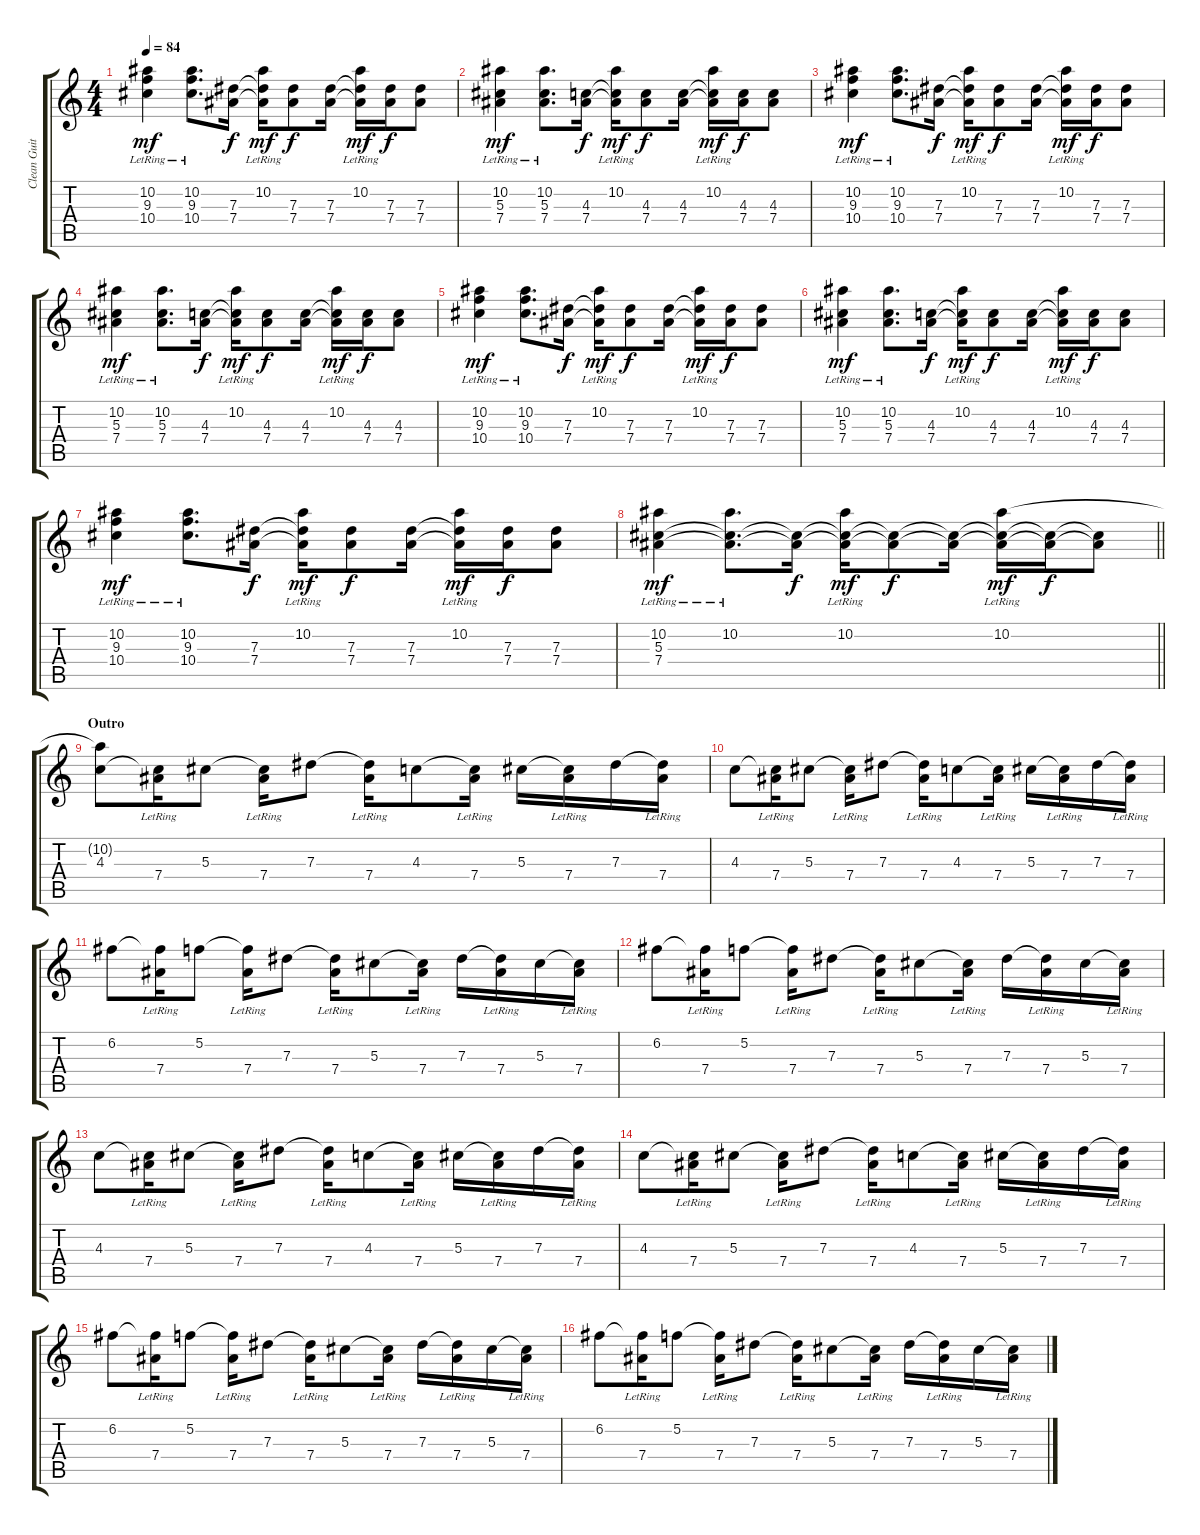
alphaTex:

\track ("Clean Guitar" "Clean Guit") {instrument electricguitarclean}
\staff {score tabs}
\tuning (F4 C4 Ab3 Eb3 Bb2 F2) {hide}
\ts (4 4)
\tempo 84
\clef g2
\ks c
(10.2{lr} 9.3 10.4).4{dy mf} (10.2{lr} 9.3 10.4).8{d} (7.3 7.4).16{dy f} (10.2{lr} 7.3{t} 7.4{t}).16{dy mf} (7.3 7.4).8{dy f} (7.3 7.4).16 (10.2{lr} 7.3{t} 7.4{t}).16{dy mf} (7.3 7.4).16{dy f} (7.3 7.4).8 |
(10.2{lr} 5.3 7.4).4{dy mf} (10.2{lr} 5.3 7.4).8{d} (4.3 7.4).16{dy f} (10.2{lr} 4.3{t} 7.4{t}).16{dy mf} (4.3 7.4).8{dy f} (4.3 7.4).16 (10.2{lr} 4.3{t} 7.4{t}).16{dy mf} (4.3 7.4).16{dy f} (4.3 7.4).8 |
(10.2{lr} 9.3 10.4).4{dy mf} (10.2{lr} 9.3 10.4).8{d} (7.3 7.4).16{dy f} (10.2{lr} 7.3{t} 7.4{t}).16{dy mf} (7.3 7.4).8{dy f} (7.3 7.4).16 (10.2{lr} 7.3{t} 7.4{t}).16{dy mf} (7.3 7.4).16{dy f} (7.3 7.4).8 |
(10.2{lr} 5.3 7.4).4{dy mf} (10.2{lr} 5.3 7.4).8{d} (4.3 7.4).16{dy f} (10.2{lr} 4.3{t} 7.4{t}).16{dy mf} (4.3 7.4).8{dy f} (4.3 7.4).16 (10.2{lr} 4.3{t} 7.4{t}).16{dy mf} (4.3 7.4).16{dy f} (4.3 7.4).8 |
(10.2{lr} 9.3 10.4).4{dy mf} (10.2{lr} 9.3 10.4).8{d} (7.3 7.4).16{dy f} (10.2{lr} 7.3{t} 7.4{t}).16{dy mf} (7.3 7.4).8{dy f} (7.3 7.4).16 (10.2{lr} 7.3{t} 7.4{t}).16{dy mf} (7.3 7.4).16{dy f} (7.3 7.4).8 |
(10.2{lr} 5.3 7.4).4{dy mf} (10.2{lr} 5.3 7.4).8{d} (4.3 7.4).16{dy f} (10.2{lr} 4.3{t} 7.4{t}).16{dy mf} (4.3 7.4).8{dy f} (4.3 7.4).16 (10.2{lr} 4.3{t} 7.4{t}).16{dy mf} (4.3 7.4).16{dy f} (4.3 7.4).8 |
(10.2{lr} 9.3 10.4).4{dy mf} (10.2{lr} 9.3 10.4).8{d} (7.3 7.4).16{dy f} (10.2{lr} 7.3{t} 7.4{t}).16{dy mf} (7.3 7.4).8{dy f} (7.3 7.4).16 (10.2{lr} 7.3{t} 7.4{t}).16{dy mf} (7.3 7.4).16{dy f} (7.3 7.4).8 |
\barLineRight lightlight
(10.2{lr} 5.3 7.4).4{dy mf} (10.2{lr} 5.3{t} 7.4{t}).8{d} (5.3{t} 7.4{t}).16{dy f} (10.2{lr} 5.3{t} 7.4{t}).16{dy mf} (5.3{t} 7.4{t}).8{dy f} (5.3{t} 7.4{t}).16 (10.2{lr} 5.3{t} 7.4{t}).16{dy mf} (5.3{t} 7.4{t}).16{dy f} (5.3{t} 7.4{t}).8 |
\section ("" "Outro")
(10.2{t} 4.3).8{volume 0} (4.3{t} 7.4{lr}).16{volume 12} 5.3.8 (5.3{t} 7.4{lr}).16 7.3.8 (7.3{t} 7.4{lr}).16 4.3.8 (4.3{t} 7.4{lr}).16 5.3.16 (5.3{t} 7.4{lr}).16 7.3.16 (7.3{t} 7.4{lr}).16 |
4.3.8 (4.3{t} 7.4{lr}).16 5.3.8 (5.3{t} 7.4{lr}).16 7.3.8 (7.3{t} 7.4{lr}).16 4.3.8 (4.3{t} 7.4{lr}).16 5.3.16 (5.3{t} 7.4{lr}).16 7.3.16 (7.3{t} 7.4{lr}).16 |
6.2.8 (6.2{t} 7.4{lr}).16 5.2.8 (5.2{t} 7.4{lr}).16 7.3.8 (7.3{t} 7.4{lr}).16 5.3.8 (5.3{t} 7.4{lr}).16 7.3.16 (7.3{t} 7.4{lr}).16 5.3.16 (5.3{t} 7.4{lr}).16 |
6.2.8 (6.2{t} 7.4{lr}).16 5.2.8 (5.2{t} 7.4{lr}).16 7.3.8 (7.3{t} 7.4{lr}).16 5.3.8 (5.3{t} 7.4{lr}).16 7.3.16 (7.3{t} 7.4{lr}).16 5.3.16 (5.3{t} 7.4{lr}).16 |
4.3.8 (4.3{t} 7.4{lr}).16 5.3.8 (5.3{t} 7.4{lr}).16 7.3.8 (7.3{t} 7.4{lr}).16 4.3.8 (4.3{t} 7.4{lr}).16 5.3.16 (5.3{t} 7.4{lr}).16 7.3.16 (7.3{t} 7.4{lr}).16 |
4.3.8 (4.3{t} 7.4{lr}).16 5.3.8 (5.3{t} 7.4{lr}).16 7.3.8 (7.3{t} 7.4{lr}).16 4.3.8 (4.3{t} 7.4{lr}).16 5.3.16 (5.3{t} 7.4{lr}).16 7.3.16 (7.3{t} 7.4{lr}).16 |
6.2.8 (6.2{t} 7.4{lr}).16 5.2.8 (5.2{t} 7.4{lr}).16 7.3.8 (7.3{t} 7.4{lr}).16 5.3.8 (5.3{t} 7.4{lr}).16 7.3.16 (7.3{t} 7.4{lr}).16 5.3.16 (5.3{t} 7.4{lr}).16 |
6.2.8 (6.2{t} 7.4{lr}).16 5.2.8 (5.2{t} 7.4{lr}).16 7.3.8 (7.3{t} 7.4{lr}).16 5.3.8 (5.3{t} 7.4{lr}).16 7.3.16 (7.3{t} 7.4{lr}).16 5.3.16 (5.3{t} 7.4{lr}).16
